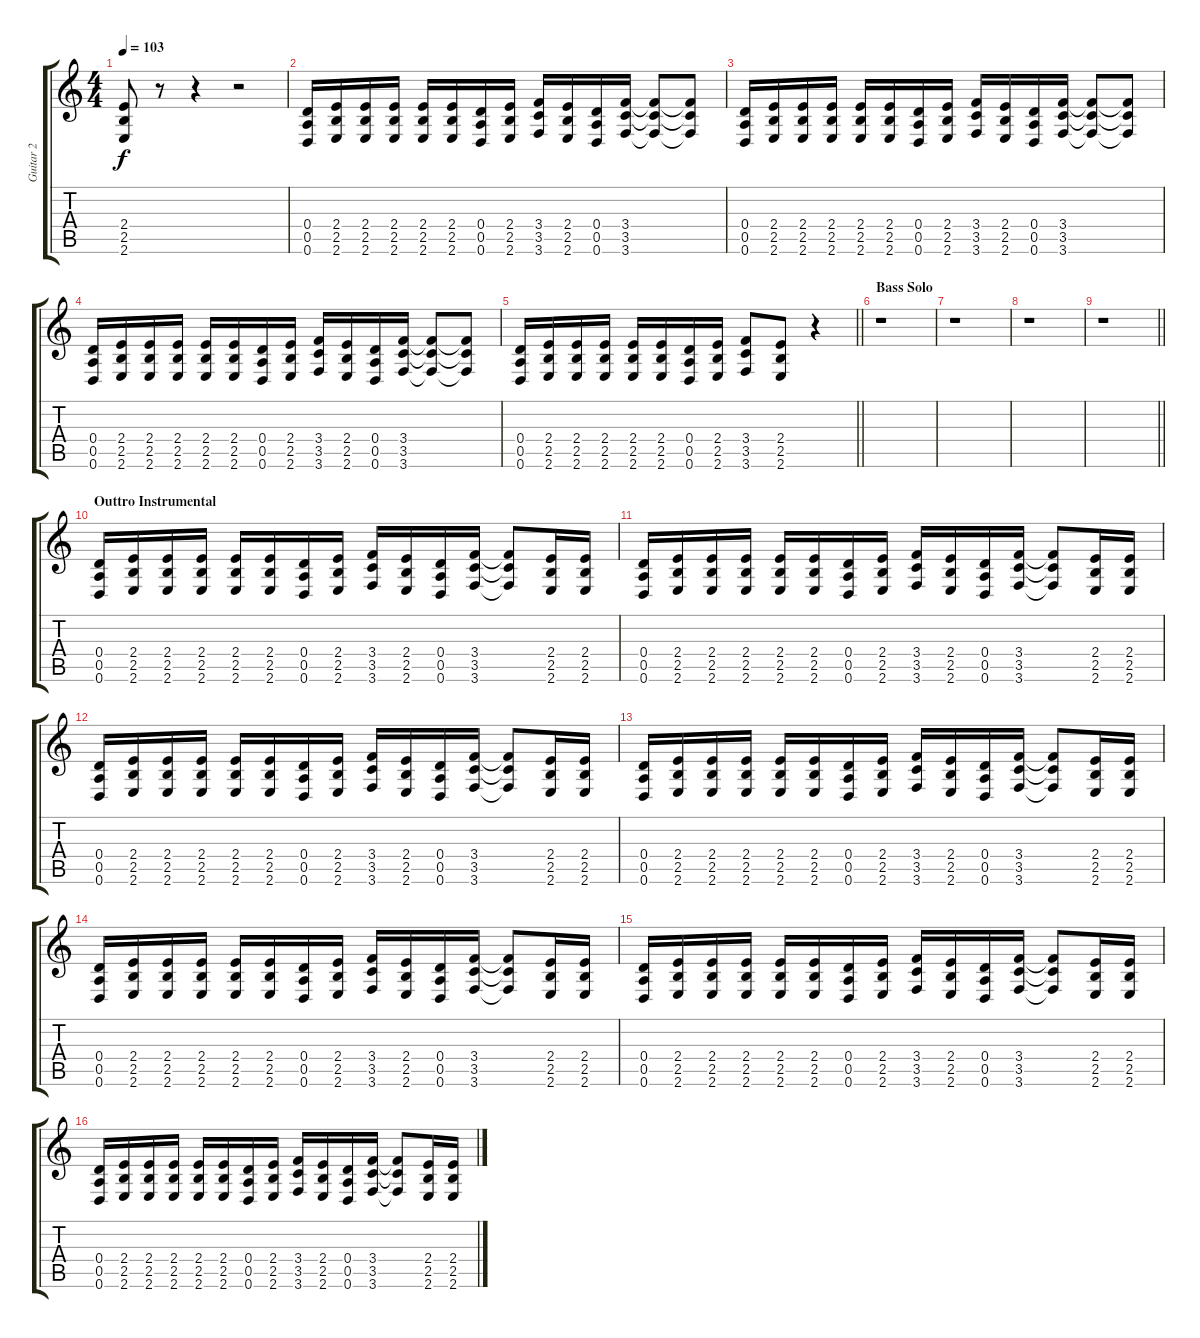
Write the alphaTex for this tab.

\track ("Guitar 2" "Guitar 2") {instrument distortionguitar}
\staff {score tabs}
\tuning (E4 B3 G3 D3 A2 D2) {hide}
\ts (4 4)
\tempo 103
\clef g2
\ks c
(2.4 2.5 2.6).8{dy f} r.8 r.4 r.2 |
(0.4 0.5 0.6).16 (2.4 2.5 2.6).16 (2.4 2.5 2.6).16 (2.4 2.5 2.6).16 (2.4 2.5 2.6).16 (2.4 2.5 2.6).16 (0.4 0.5 0.6).16 (2.4 2.5 2.6).16 (3.4 3.5 3.6).16 (2.4 2.5 2.6).16 (0.4 0.5 0.6).16 (3.4 3.5 3.6).16 (3.4{t} 3.5{t} 3.6{t}).8 (3.4{t} 3.5{t} 3.6{t}).8 |
(0.4 0.5 0.6).16 (2.4 2.5 2.6).16 (2.4 2.5 2.6).16 (2.4 2.5 2.6).16 (2.4 2.5 2.6).16 (2.4 2.5 2.6).16 (0.4 0.5 0.6).16 (2.4 2.5 2.6).16 (3.4 3.5 3.6).16 (2.4 2.5 2.6).16 (0.4 0.5 0.6).16 (3.4 3.5 3.6).16 (3.4{t} 3.5{t} 3.6{t}).8 (3.4{t} 3.5{t} 3.6{t}).8 |
(0.4 0.5 0.6).16 (2.4 2.5 2.6).16 (2.4 2.5 2.6).16 (2.4 2.5 2.6).16 (2.4 2.5 2.6).16 (2.4 2.5 2.6).16 (0.4 0.5 0.6).16 (2.4 2.5 2.6).16 (3.4 3.5 3.6).16 (2.4 2.5 2.6).16 (0.4 0.5 0.6).16 (3.4 3.5 3.6).16 (3.4{t} 3.5{t} 3.6{t}).8 (3.4{t} 3.5{t} 3.6{t}).8 |
\barLineRight lightlight
(0.4 0.5 0.6).16 (2.4 2.5 2.6).16 (2.4 2.5 2.6).16 (2.4 2.5 2.6).16 (2.4 2.5 2.6).16 (2.4 2.5 2.6).16 (0.4 0.5 0.6).16 (2.4 2.5 2.6).16 (3.4 3.5 3.6).8 (2.4 2.5 2.6).8 r.4 |
\section ("" "Bass Solo")
r.1 |
r.1 |
r.1 |
\barLineRight lightlight
r.1 |
\section ("" "Outtro Instrumental")
(0.4 0.5 0.6).16 (2.4 2.5 2.6).16 (2.4 2.5 2.6).16 (2.4 2.5 2.6).16 (2.4 2.5 2.6).16 (2.4 2.5 2.6).16 (0.4 0.5 0.6).16 (2.4 2.5 2.6).16 (3.4 3.5 3.6).16 (2.4 2.5 2.6).16 (0.4 0.5 0.6).16 (3.4 3.5 3.6).16 (3.4{t} 3.5{t} 3.6{t}).8 (2.4 2.5 2.6).16 (2.4 2.5 2.6).16 |
(0.4 0.5 0.6).16 (2.4 2.5 2.6).16 (2.4 2.5 2.6).16 (2.4 2.5 2.6).16 (2.4 2.5 2.6).16 (2.4 2.5 2.6).16 (0.4 0.5 0.6).16 (2.4 2.5 2.6).16 (3.4 3.5 3.6).16 (2.4 2.5 2.6).16 (0.4 0.5 0.6).16 (3.4 3.5 3.6).16 (3.4{t} 3.5{t} 3.6{t}).8 (2.4 2.5 2.6).16 (2.4 2.5 2.6).16 |
(0.4 0.5 0.6).16 (2.4 2.5 2.6).16 (2.4 2.5 2.6).16 (2.4 2.5 2.6).16 (2.4 2.5 2.6).16 (2.4 2.5 2.6).16 (0.4 0.5 0.6).16 (2.4 2.5 2.6).16 (3.4 3.5 3.6).16 (2.4 2.5 2.6).16 (0.4 0.5 0.6).16 (3.4 3.5 3.6).16 (3.4{t} 3.5{t} 3.6{t}).8 (2.4 2.5 2.6).16 (2.4 2.5 2.6).16 |
(0.4 0.5 0.6).16 (2.4 2.5 2.6).16 (2.4 2.5 2.6).16 (2.4 2.5 2.6).16 (2.4 2.5 2.6).16 (2.4 2.5 2.6).16 (0.4 0.5 0.6).16 (2.4 2.5 2.6).16 (3.4 3.5 3.6).16 (2.4 2.5 2.6).16 (0.4 0.5 0.6).16 (3.4 3.5 3.6).16 (3.4{t} 3.5{t} 3.6{t}).8 (2.4 2.5 2.6).16 (2.4 2.5 2.6).16 |
(0.4 0.5 0.6).16 (2.4 2.5 2.6).16 (2.4 2.5 2.6).16 (2.4 2.5 2.6).16 (2.4 2.5 2.6).16 (2.4 2.5 2.6).16 (0.4 0.5 0.6).16 (2.4 2.5 2.6).16 (3.4 3.5 3.6).16 (2.4 2.5 2.6).16 (0.4 0.5 0.6).16 (3.4 3.5 3.6).16 (3.4{t} 3.5{t} 3.6{t}).8 (2.4 2.5 2.6).16 (2.4 2.5 2.6).16 |
(0.4 0.5 0.6).16 (2.4 2.5 2.6).16 (2.4 2.5 2.6).16 (2.4 2.5 2.6).16 (2.4 2.5 2.6).16 (2.4 2.5 2.6).16 (0.4 0.5 0.6).16 (2.4 2.5 2.6).16 (3.4 3.5 3.6).16 (2.4 2.5 2.6).16 (0.4 0.5 0.6).16 (3.4 3.5 3.6).16 (3.4{t} 3.5{t} 3.6{t}).8 (2.4 2.5 2.6).16 (2.4 2.5 2.6).16 |
(0.4 0.5 0.6).16 (2.4 2.5 2.6).16 (2.4 2.5 2.6).16 (2.4 2.5 2.6).16 (2.4 2.5 2.6).16 (2.4 2.5 2.6).16 (0.4 0.5 0.6).16 (2.4 2.5 2.6).16 (3.4 3.5 3.6).16 (2.4 2.5 2.6).16 (0.4 0.5 0.6).16 (3.4 3.5 3.6).16 (3.4{t} 3.5{t} 3.6{t}).8 (2.4 2.5 2.6).16 (2.4 2.5 2.6).16
